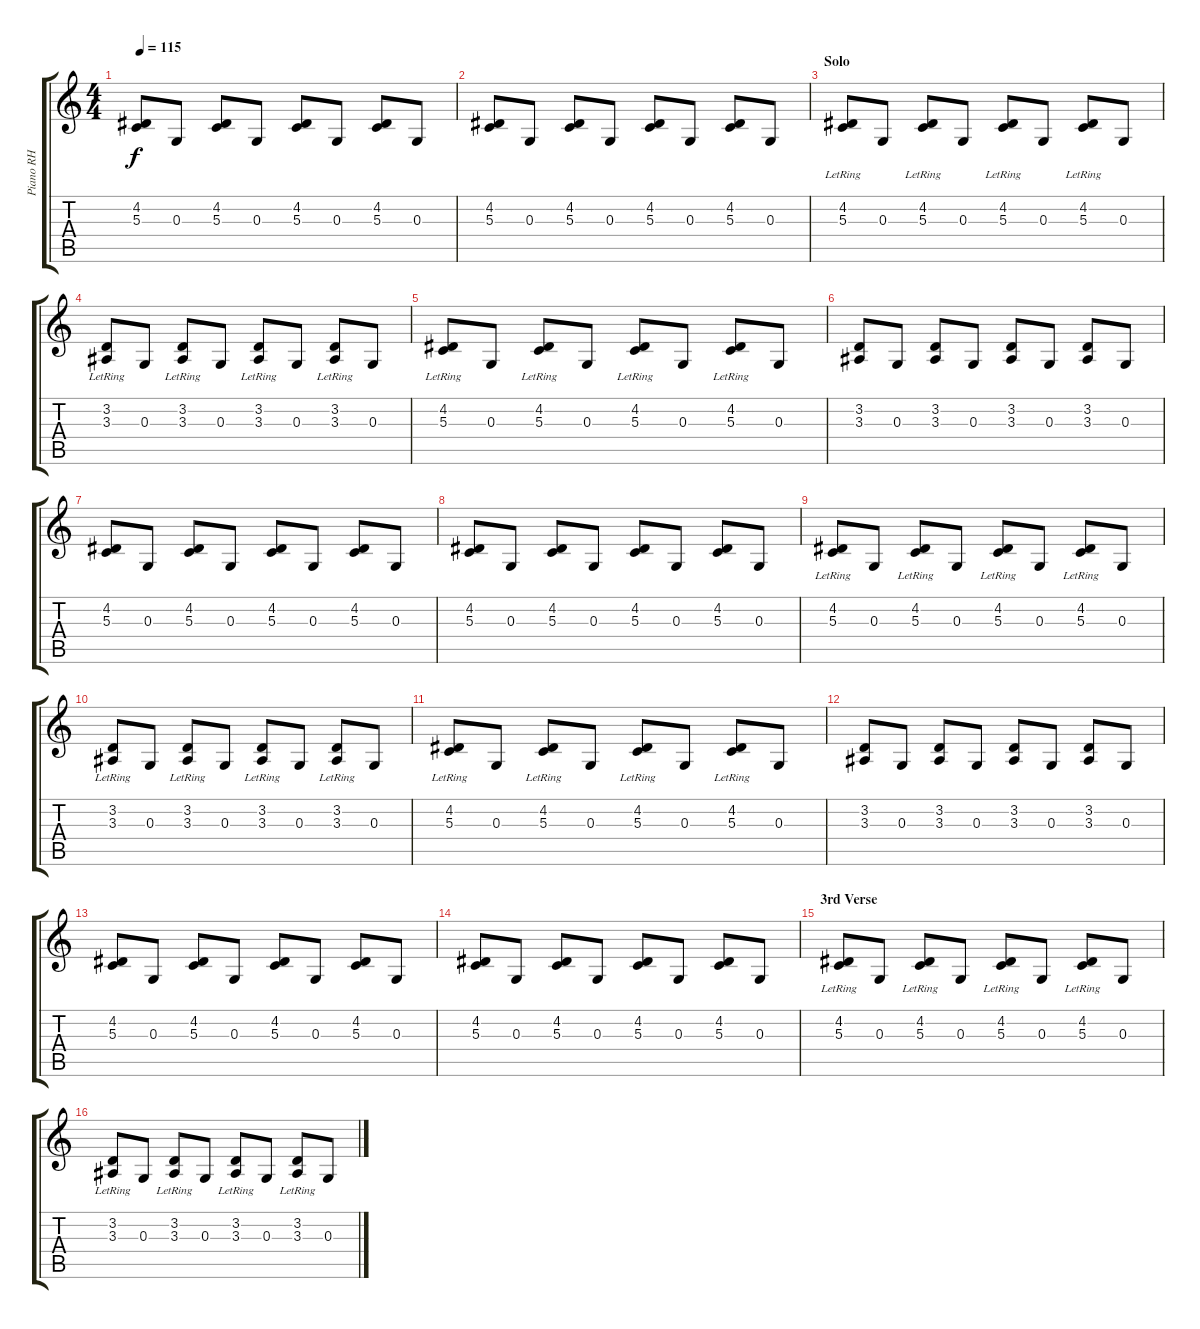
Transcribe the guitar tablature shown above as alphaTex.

\track ("Piano RH" "Piano RH") {instrument acousticgrandpiano}
\staff {score tabs}
\tuning (E4 B3 G3 D3 A2 E2) {hide}
\ts (4 4)
\tempo 115
\clef g2
\ks c
(4.2 5.3).8{dy f} 0.3.8 (4.2 5.3).8 0.3.8 (4.2 5.3).8 0.3.8 (4.2 5.3).8 0.3.8 |
(4.2 5.3).8 0.3.8 (4.2 5.3).8 0.3.8 (4.2 5.3).8 0.3.8 (4.2 5.3).8 0.3.8 |
\section ("" "Solo")
(4.2{lr} 5.3{lr}).8 0.3.8 (4.2{lr} 5.3{lr}).8 0.3.8 (4.2{lr} 5.3{lr}).8 0.3.8 (4.2{lr} 5.3{lr}).8 0.3.8 |
(3.2{lr} 3.3{lr}).8 0.3.8 (3.2{lr} 3.3{lr}).8 0.3.8 (3.2{lr} 3.3{lr}).8 0.3.8 (3.2{lr} 3.3{lr}).8 0.3.8 |
(4.2{lr} 5.3{lr}).8 0.3.8 (4.2{lr} 5.3{lr}).8 0.3.8 (4.2{lr} 5.3{lr}).8 0.3.8 (4.2{lr} 5.3{lr}).8 0.3.8 |
(3.2 3.3).8 0.3.8 (3.2 3.3).8 0.3.8 (3.2 3.3).8 0.3.8 (3.2 3.3).8 0.3.8 |
(4.2 5.3).8 0.3.8 (4.2 5.3).8 0.3.8 (4.2 5.3).8 0.3.8 (4.2 5.3).8 0.3.8 |
(4.2 5.3).8 0.3.8 (4.2 5.3).8 0.3.8 (4.2 5.3).8 0.3.8 (4.2 5.3).8 0.3.8 |
(4.2{lr} 5.3{lr}).8 0.3.8 (4.2{lr} 5.3{lr}).8 0.3.8 (4.2{lr} 5.3{lr}).8 0.3.8 (4.2{lr} 5.3{lr}).8 0.3.8 |
(3.2{lr} 3.3{lr}).8 0.3.8 (3.2{lr} 3.3{lr}).8 0.3.8 (3.2{lr} 3.3{lr}).8 0.3.8 (3.2{lr} 3.3{lr}).8 0.3.8 |
(4.2{lr} 5.3{lr}).8 0.3.8 (4.2{lr} 5.3{lr}).8 0.3.8 (4.2{lr} 5.3{lr}).8 0.3.8 (4.2{lr} 5.3{lr}).8 0.3.8 |
(3.2 3.3).8 0.3.8 (3.2 3.3).8 0.3.8 (3.2 3.3).8 0.3.8 (3.2 3.3).8 0.3.8 |
(4.2 5.3).8 0.3.8 (4.2 5.3).8 0.3.8 (4.2 5.3).8 0.3.8 (4.2 5.3).8 0.3.8 |
(4.2 5.3).8 0.3.8 (4.2 5.3).8 0.3.8 (4.2 5.3).8 0.3.8 (4.2 5.3).8 0.3.8 |
\section ("" "3rd Verse")
(4.2{lr} 5.3{lr}).8 0.3.8 (4.2{lr} 5.3{lr}).8 0.3.8 (4.2{lr} 5.3{lr}).8 0.3.8 (4.2{lr} 5.3{lr}).8 0.3.8 |
(3.2{lr} 3.3{lr}).8 0.3.8 (3.2{lr} 3.3{lr}).8 0.3.8 (3.2{lr} 3.3{lr}).8 0.3.8 (3.2{lr} 3.3{lr}).8 0.3.8
